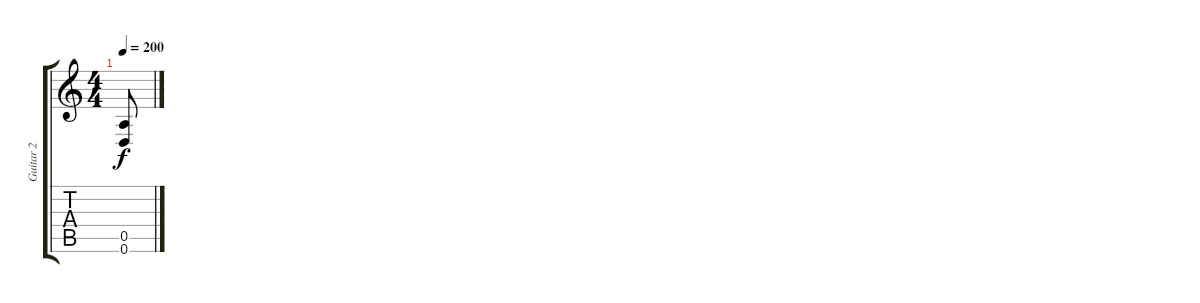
\track ("Guitar 2" "Guitar 2") {instrument distortionguitar}
\staff {score tabs}
\tuning (E4 B3 G3 D3 A2 D2) {hide}
\ts (4 4)
\tempo 200
\clef g2
\ks c
(0.5{t} 0.6{t}).8{dy f}
